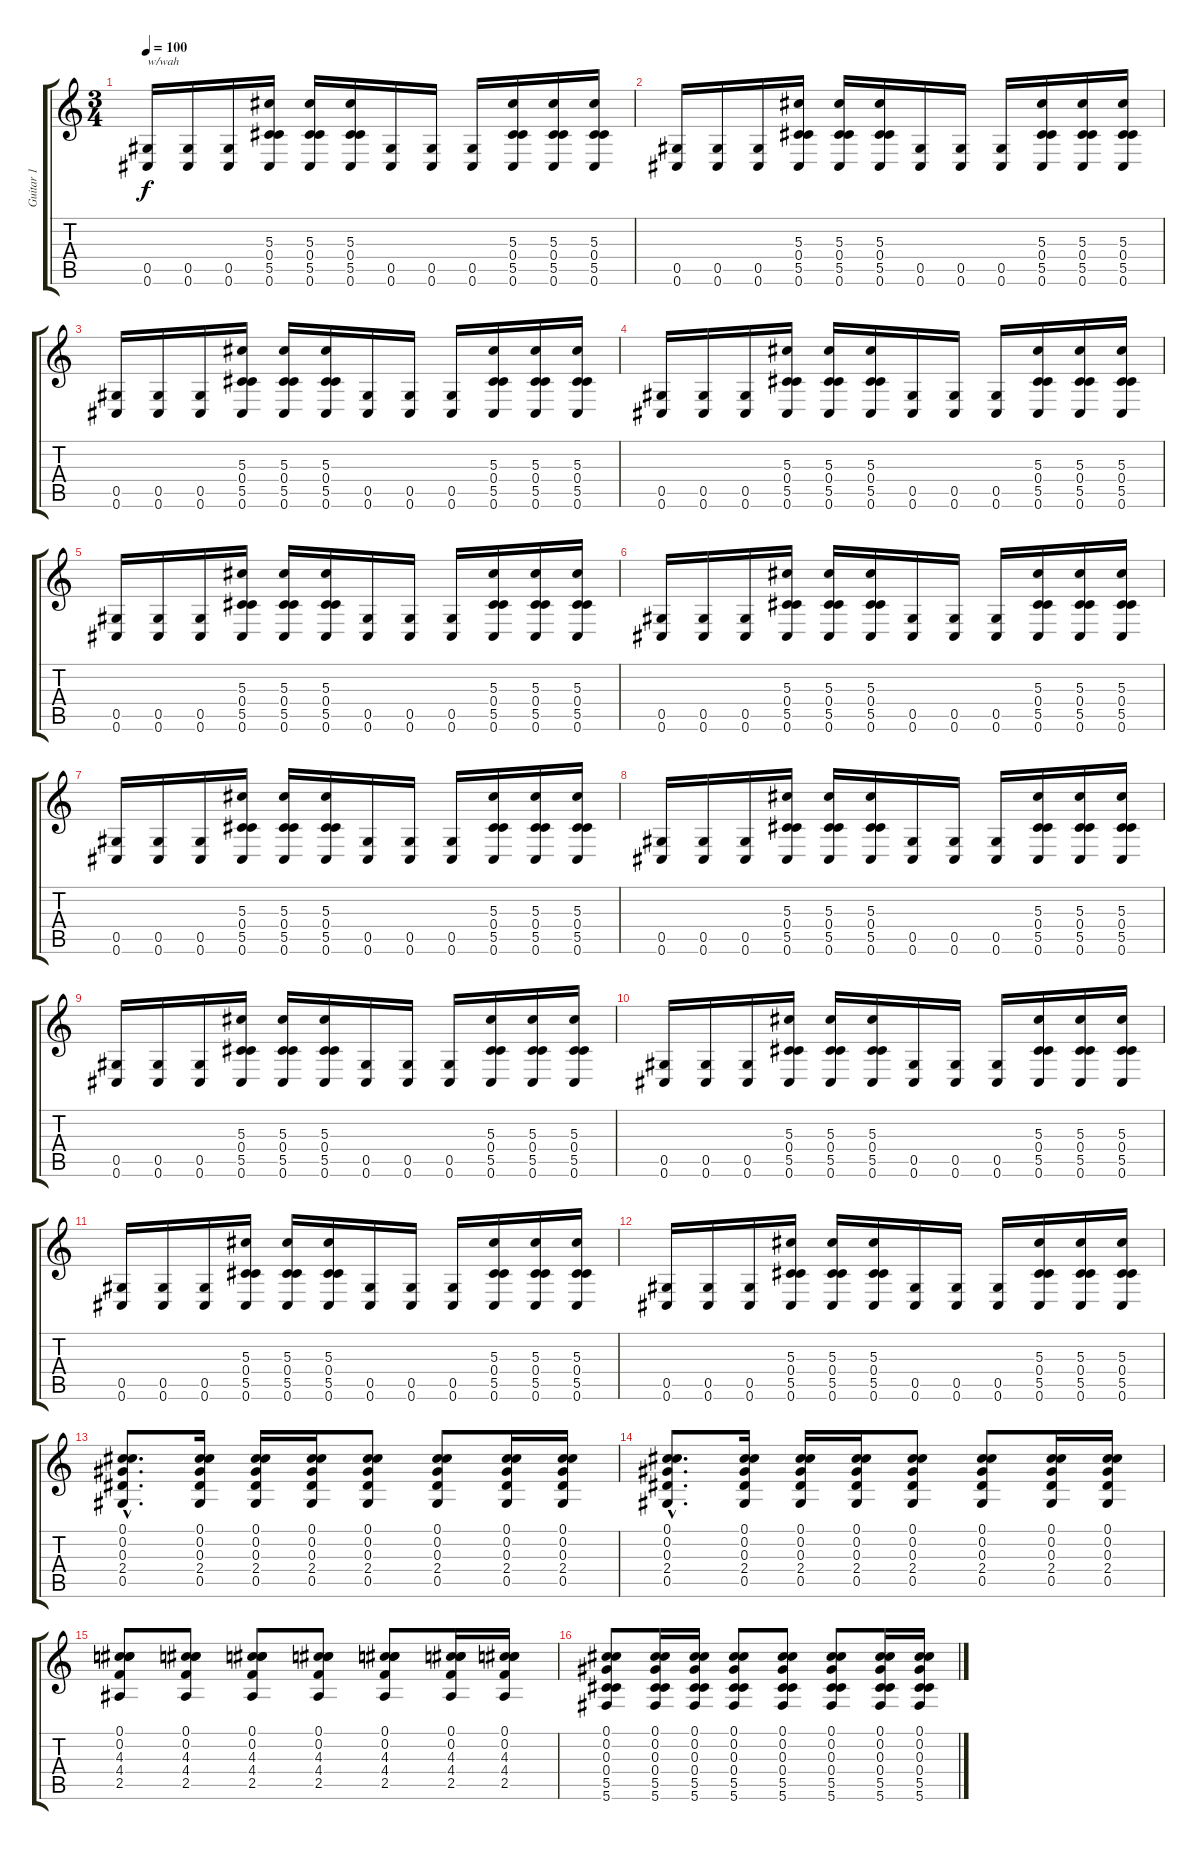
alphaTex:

\track ("Guitar 1" "Guitar 1") {instrument overdrivenguitar}
\staff {score tabs}
\tuning (Db4 Db4 Ab3 Db3 Ab2 Db2) {hide}
\ts (3 4)
\tempo 100
\clef g2
\ks c
(0.5 0.6).16{txt "w/wah" dy f instrument overdrivenguitar} (0.5 0.6).16 (0.5 0.6).16 (5.3 0.4 5.5 0.6).16 (5.3 0.4 5.5 0.6).16 (5.3 0.4 5.5 0.6).16 (0.5 0.6).16 (0.5 0.6).16 (0.5 0.6).16 (5.3 0.4 5.5 0.6).16 (5.3 0.4 5.5 0.6).16 (5.3 0.4 5.5 0.6).16 |
(0.5 0.6).16 (0.5 0.6).16 (0.5 0.6).16 (5.3 0.4 5.5 0.6).16 (5.3 0.4 5.5 0.6).16 (5.3 0.4 5.5 0.6).16 (0.5 0.6).16 (0.5 0.6).16 (0.5 0.6).16 (5.3 0.4 5.5 0.6).16 (5.3 0.4 5.5 0.6).16 (5.3 0.4 5.5 0.6).16 |
(0.5 0.6).16 (0.5 0.6).16 (0.5 0.6).16 (5.3 0.4 5.5 0.6).16 (5.3 0.4 5.5 0.6).16 (5.3 0.4 5.5 0.6).16 (0.5 0.6).16 (0.5 0.6).16 (0.5 0.6).16 (5.3 0.4 5.5 0.6).16 (5.3 0.4 5.5 0.6).16 (5.3 0.4 5.5 0.6).16 |
(0.5 0.6).16 (0.5 0.6).16 (0.5 0.6).16 (5.3 0.4 5.5 0.6).16 (5.3 0.4 5.5 0.6).16 (5.3 0.4 5.5 0.6).16 (0.5 0.6).16 (0.5 0.6).16 (0.5 0.6).16 (5.3 0.4 5.5 0.6).16 (5.3 0.4 5.5 0.6).16 (5.3 0.4 5.5 0.6).16 |
(0.5 0.6).16 (0.5 0.6).16 (0.5 0.6).16 (5.3 0.4 5.5 0.6).16 (5.3 0.4 5.5 0.6).16 (5.3 0.4 5.5 0.6).16 (0.5 0.6).16 (0.5 0.6).16 (0.5 0.6).16 (5.3 0.4 5.5 0.6).16 (5.3 0.4 5.5 0.6).16 (5.3 0.4 5.5 0.6).16 |
(0.5 0.6).16 (0.5 0.6).16 (0.5 0.6).16 (5.3 0.4 5.5 0.6).16 (5.3 0.4 5.5 0.6).16 (5.3 0.4 5.5 0.6).16 (0.5 0.6).16 (0.5 0.6).16 (0.5 0.6).16 (5.3 0.4 5.5 0.6).16 (5.3 0.4 5.5 0.6).16 (5.3 0.4 5.5 0.6).16 |
(0.5 0.6).16 (0.5 0.6).16 (0.5 0.6).16 (5.3 0.4 5.5 0.6).16 (5.3 0.4 5.5 0.6).16 (5.3 0.4 5.5 0.6).16 (0.5 0.6).16 (0.5 0.6).16 (0.5 0.6).16 (5.3 0.4 5.5 0.6).16 (5.3 0.4 5.5 0.6).16 (5.3 0.4 5.5 0.6).16 |
(0.5 0.6).16 (0.5 0.6).16 (0.5 0.6).16 (5.3 0.4 5.5 0.6).16 (5.3 0.4 5.5 0.6).16 (5.3 0.4 5.5 0.6).16 (0.5 0.6).16 (0.5 0.6).16 (0.5 0.6).16 (5.3 0.4 5.5 0.6).16 (5.3 0.4 5.5 0.6).16 (5.3 0.4 5.5 0.6).16 |
(0.5 0.6).16 (0.5 0.6).16 (0.5 0.6).16 (5.3 0.4 5.5 0.6).16 (5.3 0.4 5.5 0.6).16 (5.3 0.4 5.5 0.6).16 (0.5 0.6).16 (0.5 0.6).16 (0.5 0.6).16 (5.3 0.4 5.5 0.6).16 (5.3 0.4 5.5 0.6).16 (5.3 0.4 5.5 0.6).16 |
(0.5 0.6).16 (0.5 0.6).16 (0.5 0.6).16 (5.3 0.4 5.5 0.6).16 (5.3 0.4 5.5 0.6).16 (5.3 0.4 5.5 0.6).16 (0.5 0.6).16 (0.5 0.6).16 (0.5 0.6).16 (5.3 0.4 5.5 0.6).16 (5.3 0.4 5.5 0.6).16 (5.3 0.4 5.5 0.6).16 |
(0.5 0.6).16 (0.5 0.6).16 (0.5 0.6).16 (5.3 0.4 5.5 0.6).16 (5.3 0.4 5.5 0.6).16 (5.3 0.4 5.5 0.6).16 (0.5 0.6).16 (0.5 0.6).16 (0.5 0.6).16 (5.3 0.4 5.5 0.6).16 (5.3 0.4 5.5 0.6).16 (5.3 0.4 5.5 0.6).16 |
(0.5 0.6).16 (0.5 0.6).16 (0.5 0.6).16 (5.3 0.4 5.5 0.6).16 (5.3 0.4 5.5 0.6).16 (5.3 0.4 5.5 0.6).16 (0.5 0.6).16 (0.5 0.6).16 (0.5 0.6).16 (5.3 0.4 5.5 0.6).16 (5.3 0.4 5.5 0.6).16 (5.3 0.4 5.5 0.6).16 |
(0.1{hac} 0.2{hac} 0.3{hac} 2.4{hac} 0.5{hac}).8{d instrument electricguitarclean} (0.1 0.2 0.3 2.4 0.5).16 (0.1 0.2 0.3 2.4 0.5).16 (0.1 0.2 0.3 2.4 0.5).16 (0.1 0.2 0.3 2.4 0.5).8 (0.1 0.2 0.3 2.4 0.5).8 (0.1 0.2 0.3 2.4 0.5).16 (0.1 0.2 0.3 2.4 0.5).16 |
(0.1{hac} 0.2{hac} 0.3{hac} 2.4{hac} 0.5{hac}).8{d} (0.1 0.2 0.3 2.4 0.5).16 (0.1 0.2 0.3 2.4 0.5).16 (0.1 0.2 0.3 2.4 0.5).16 (0.1 0.2 0.3 2.4 0.5).8 (0.1 0.2 0.3 2.4 0.5).8 (0.1 0.2 0.3 2.4 0.5).16 (0.1 0.2 0.3 2.4 0.5).16 |
(0.1 0.2 4.3 4.4 2.5).8 (0.1 0.2 4.3 4.4 2.5).8 (0.1 0.2 4.3 4.4 2.5).8 (0.1 0.2 4.3 4.4 2.5).8 (0.1 0.2 4.3 4.4 2.5).8 (0.1 0.2 4.3 4.4 2.5).16 (0.1 0.2 4.3 4.4 2.5).16 |
(0.1 0.2 0.3 0.4 5.5 5.6).8 (0.1 0.2 0.3 0.4 5.5 5.6).16 (0.1 0.2 0.3 0.4 5.5 5.6).16 (0.1 0.2 0.3 0.4 5.5 5.6).8 (0.1 0.2 0.3 0.4 5.5 5.6).8 (0.1 0.2 0.3 0.4 5.5 5.6).8 (0.1 0.2 0.3 0.4 5.5 5.6).16 (0.1 0.2 0.3 0.4 5.5 5.6).16
